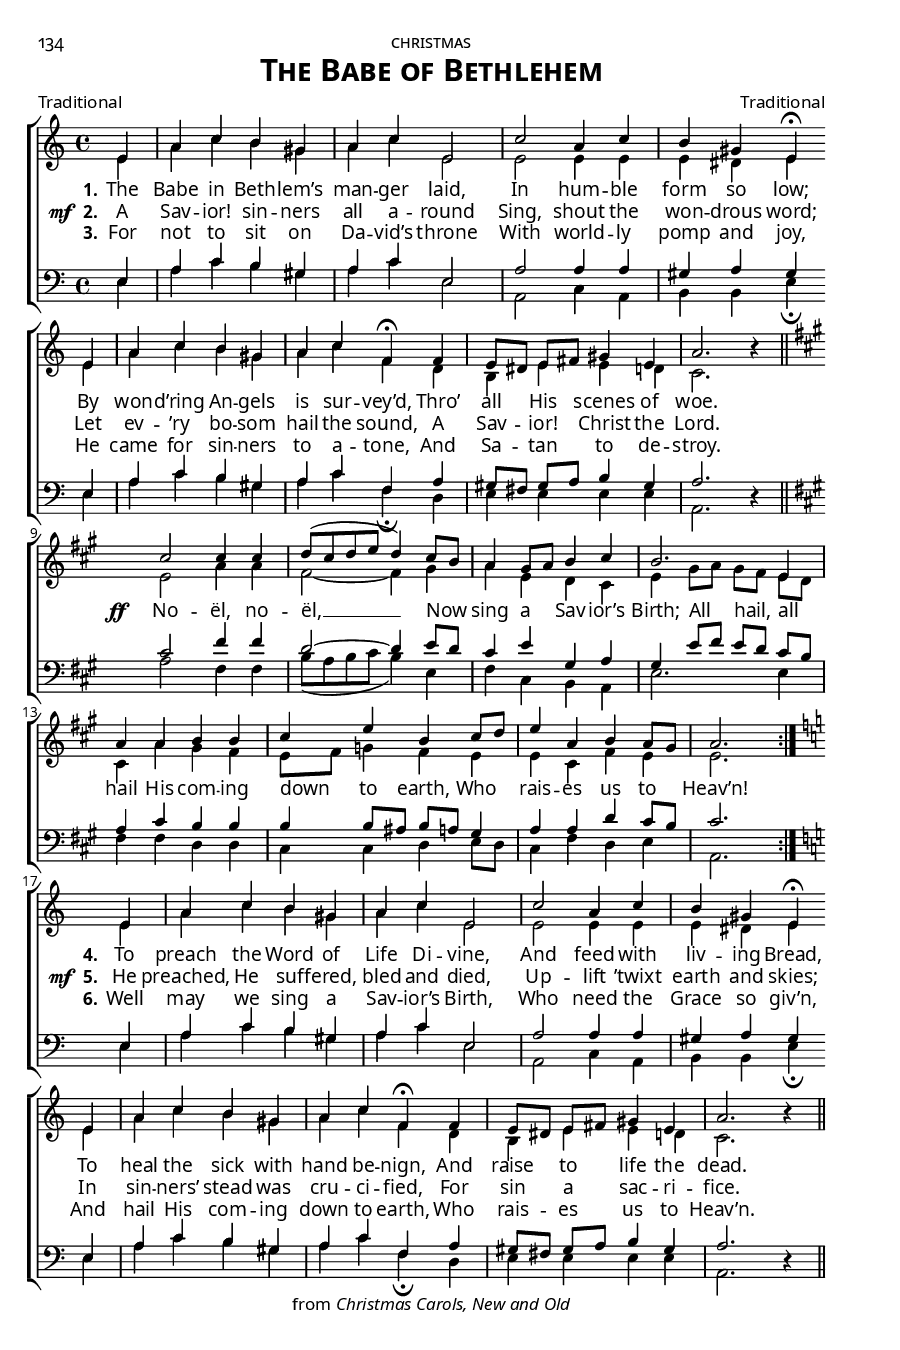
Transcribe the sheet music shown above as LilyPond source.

\version "2.14.2"
\include "util.ly"
\header {
  title = \markup{\override #'(font-name . "Garamond Premier Pro Semibold"){ \abs-fontsize #15 \smallCapsOldStyle"The Babe of Bethlehem"}}
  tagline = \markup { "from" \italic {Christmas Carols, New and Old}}
  poet = "Traditional"
  composer = "Traditional"
}
\paper {
  %print-all-headers = ##f
  paper-height = 9\in
  paper-width = 6\in
  indent = 0\in
  %system-system-spacing = #'((basic-distance . 10) (padding . 0))
  system-system-spacing =
    #'((basic-distance . 0)
       (minimum-distance . 0)
       (padding . -35)
       (stretchability . 100))
  last-bottom-spacing =
    #'((basic-distance . 0)
       (minimum-distance . 0)
       (padding . 0.1)
       (stretchability . 0))
       
  ragged-last-bottom = ##f
  ragged-bottom = ##f
  two-sided = ##t
  inner-margin = 0.5\in
  outer-margin = 0.25\in
  top-margin = 0.25\in
  bottom-margin = 0.25\in
  first-page-number = #134
  print-first-page-number = ##t
  headerLine = \markup{\override #'(font-name . "Garamond Premier Pro") \smallCapsOldStyle"christmas"}
  oddHeaderMarkup = \markup\fill-line{
     \override #'(font-name . "Garamond Premier Pro")\abs-fontsize #8.5
     \combine 
        \fill-line{"" \on-the-fly #print-page-number-check-first
        \oldStylePageNum""
        }
        \fill-line{\headerLine}
  }
  evenHeaderMarkup = \markup {
     \override #'(font-name . "Garamond Premier Pro")\abs-fontsize #8.5
     \combine
        \on-the-fly #print-page-number-check-first
        \oldStylePageNum""
        \fill-line{\headerLine}
  }
}
#(set-global-staff-size 15) \paper{ #(define fonts (make-pango-font-tree "GoudyOlSt BT" "Garamond Premier Pro" "Garamond Premier Pro" (/ 15 20))) }
global = {
  \key c \major
  \time 4/4
  \autoBeamOff
  \override DynamicLineSpanner #'staff-padding = #0.0
  \override DynamicLineSpanner #'Y-extent = #'(-1 . 1)
}

sopMusic = \relative c' {
  \partial 4 e4 |
  a c b gis |
  a c e,2 |
  c' a4 c |
  b gis e\fermata \bar""\break e |
  
  a c b gis a c f,\fermata f |
  e8[ dis] e[ fis] gis4 e |
  a2. b4\rest \bar "||" \key a\major \break
  
  cis2 cis4 cis |
  d8([ cis d e] d4) cis8[ b] |
  a4 gis8[ a] b4 cis |
  b2. e,4 | \break
  
  a a b b |
  cis e b cis8[ d] |
  e4 a, b a8[ gis] |
  \partial 2. a2. \bar ":|" \break
  
  
  
  \key c\major
  \partial 4 e4 |
  a c b gis |
  a c e,2 |
  c' a4 c |
  b gis e\fermata \bar""\break e |
  
  a c b gis a c f,\fermata f |
  e8[ dis] e[ fis] gis4 e |
  a2. b4\rest \bar "||"
}
sopWords = \lyricmode {
  
}

altoMusic = \relative c' {
  e4 |
  a c b gis |
  a c e,2 |
  e e4 e |
  e dis e e |
  
  a c b gis |
  a c f, d |
  b e e d! |
  c2. s4 \bar "||"
  
  \key a\major
  e2 a4 a |
  fis2~ fis4 gis |
  a e d cis |
  e gis8[ a] gis[ fis] e[ d] |
  
  cis4 a' gis fis |
  e8[ fis] g4 fis e |
  e cis fis e |
  e2. |
  
  
  \key c\major
    e4 |
  a c b gis |
  a c e,2 |
  e e4 e |
  e dis e e |
  
  a c b gis |
  a c f, d |
  b e e d! |
  c2. s4 \bar "||"
}
altoWords = {
  \dropLyricsXI
  \lyricmode {
    \set stanza = #"1."
    The Babe in Beth -- lem’s man -- ger laid,
    In hum -- ble form so low;
    By won -- d’ring An -- gels is sur -- vey’d,
    Thro’ all His 
    \set associatedVoice = "sopranos"
    scenes of woe.
    \unset associatedVoice
  }
  \set stanza = \markup\dynamic"ff   "
  \lyricmode{
    \set associatedVoice = "sopranos"
    No -- ël, no -- ël, __
    Now \unset associatedVoice sing a Sav -- ior’s Birth;
    All hail, all hail His com -- ing down to earth,
    Who rais -- es us to Heav’n!
    
    
    \set stanza = #"4."
    To preach the Word of Life Di -- vine,
    And feed with liv -- ing Bread,
    To heal the sick with hand be -- nign,
    And raise to 
    \set associatedVoice = "sopranos"
    life the dead.
  }
}
altoWordsII = {
  \dropLyricsXI
  \set stanza = \markup{\dynamic"  mf " "2."}
  \lyricmode {
    A Sav -- ior! sin -- ners all a -- round
    Sing, shout the won -- drous word;
    Let ev -- ’ry bo -- som hail the sound,
    A Sav -- ior! 
    \set associatedVoice = "sopranos"
    Christ the Lord.
    \unset associatedVoice
    
    \repeat unfold 26 \skip1
  }
  \set stanza = \markup{\dynamic"  mf " "5."}
  \lyricmode{
    He preached, He suf -- fered, bled and died,
    Up -- lift ’twixt earth and skies;
    In sin -- ners’ stead was cru -- ci -- fied,
    For sin a 
    \set associatedVoice = "sopranos"
    sac -- ri -- fice.
    
  }
}
altoWordsIII = \lyricmode {
  \dropLyricsXI
  \set stanza = #"3."
  For not to sit on Da -- vid’s throne
  With world -- ly pomp and joy,
  He came for sin -- ners to a -- tone,
  And Sa -- tan 
  \set associatedVoice = "sopranos"
  to de -- stroy.
  \unset associatedVoice
  
  \repeat unfold 26 \skip1
  \set stanza = #"6."
  Well may we sing a Sav -- ior’s Birth,
  Who need the Grace so giv’n,
  And hail His com -- ing down to earth,
  Who rais -- es 
  \set associatedVoice = "sopranos"
  us to Heav’n.
  
}
altoWordsIV = \lyricmode {
}
altoWordsV = \lyricmode {
}
altoWordsVI = \lyricmode {
}
tenorMusic = \relative c' {
  e,4 |
  a c b gis |
  a c e,2 |
  a a4 a |
  gis a gis e |
  
  a c b gis |
  a c f, a |
  gis8[ fis] gis[ a] b4 gis |
  a2. s4 \bar "||"
  
  \key a\major
  cis2 fis4 fis d2~ d4 |
  e8[ d] |
  cis4 e gis, a |
  gis e'8[ fis] e[ d] cis[ b] |
  
  a4 cis b b |
  b b8[ ais] b[ a] gis4 |
  a a d cis8[ b] |
  cis2. |
  
  
  
  \key c\major
  e,4 |
  a c b gis |
  a c e,2 |
  a a4 a |
  gis a gis e |
  
  a c b gis |
  a c f, a |
  gis8[ fis] gis[ a] b4 gis |
  a2. s4 \bar "||"
}
tenorWords = \lyricmode {

}

bassMusic = \relative c {
  e4 |
  a c b gis |
  a c e,2 |
  a, c4 a |
  b b e\fermata e |
  
  a c b gis |
  a c f,\fermata d |
  e e e e |
  a,2. d4\rest \bar "||"
  
  \key a\major
  a'2 fis4 fis |
  b8([ a b cis] b4) e, |
  fis cis b a |
  e'2. e4 |
  
  fis fis d d |
  cis cis d e8[ d] |
  cis4 fis d e |
  a,2. |
  
  
  
  \key c\major
  e'4 |
  a c b gis |
  a c e,2 |
  a, c4 a |
  b b e\fermata e |
  
  a c b gis |
  a c f,\fermata d |
  e e e e |
  a,2. d4\rest \bar "||"
}
bassWords = \lyricmode {

}

pianoRH = \relative c' {
  
}
pianoLH = \relative c' {
  
}

\score {
  <<
   \new ChoirStaff <<
%    \new Lyrics = sopranos \with { \override VerticalAxisGroup #'nonstaff-relatedstaff-spacing = #'((basic-distance . 1)) }
    \new Staff = women <<
      \new Voice = "sopranos" { \voiceOne << \global \sopMusic >> }
      \new Voice = "altos" { \voiceTwo << \global \altoMusic >> }
    >>
    \new Lyrics \with { alignAboveContext = #"women" \override VerticalAxisGroup #'nonstaff-relatedstaff-spacing = #'((basic-distance . 1))} \lyricsto "sopranos" \sopWords
     \new Lyrics = "altosVI"  \with { alignBelowContext = #"women" \override VerticalAxisGroup #'nonstaff-relatedstaff-spacing = #'((basic-distance . 1))} \lyricsto "altos" \altoWordsVI
    \new Lyrics = "altosV"  \with { alignBelowContext = #"women" \override VerticalAxisGroup #'nonstaff-relatedstaff-spacing = #'((basic-distance . 1))} \lyricsto "altos" \altoWordsV
    \new Lyrics = "altosIV"  \with { alignBelowContext = #"women" \override VerticalAxisGroup #'nonstaff-relatedstaff-spacing = #'((basic-distance . 1))} \lyricsto "altos" \altoWordsIV
    \new Lyrics = "altosIII"  \with { alignBelowContext = #"women" \override VerticalAxisGroup #'nonstaff-relatedstaff-spacing = #'((basic-distance . 1))} \lyricsto "altos" \altoWordsIII
    \new Lyrics = "altosII"  \with { alignBelowContext = #"women" \override VerticalAxisGroup #'nonstaff-relatedstaff-spacing = #'((basic-distance . 1))} \lyricsto "altos" \altoWordsII
    \new Lyrics = "altos"  \with { alignBelowContext = #"women" \override VerticalAxisGroup #'nonstaff-relatedstaff-spacing = #'((padding . -0.9))} \lyricsto "altos" \altoWords
   \new Staff = men <<
      \clef bass
      \new Voice = "tenors" { \voiceOne << \global \tenorMusic >> }
      \new Voice = "basses" { \voiceTwo << \global \bassMusic >> }
    >>
    \new Lyrics \with { alignAboveContext = #"men" \override VerticalAxisGroup #'nonstaff-relatedstaff-spacing = #'((basic-distance . 1)) } \lyricsto "tenors" \tenorWords
    \new Lyrics \with { alignBelowContext = #"men" \override VerticalAxisGroup #'nonstaff-relatedstaff-spacing = #'((basic-distance . 1)) } \lyricsto "basses" \bassWords
  >>
%    \new PianoStaff << \new Staff { \new Voice { \pianoRH } } \new Staff { \clef "bass" \pianoLH } >>
  >>
  \layout {
    \context {
      \Score
      %\override SpacingSpanner #'base-shortest-duration = #(ly:make-moment 1 8)
      %\override SpacingSpanner #'common-shortest-duration = #(ly:make-moment 1 4)
    }
    \context {
      % Remove all empty staves
      % \Staff \RemoveEmptyStaves \override VerticalAxisGroup #'remove-first = ##t
    }
  }
  \midi {
    %\tempo 4 = 90
    \set Staff.midiInstrument = "flute"
  
    \context {
      \Voice
      \remove "Dynamic_performer"
    }
  }
}
